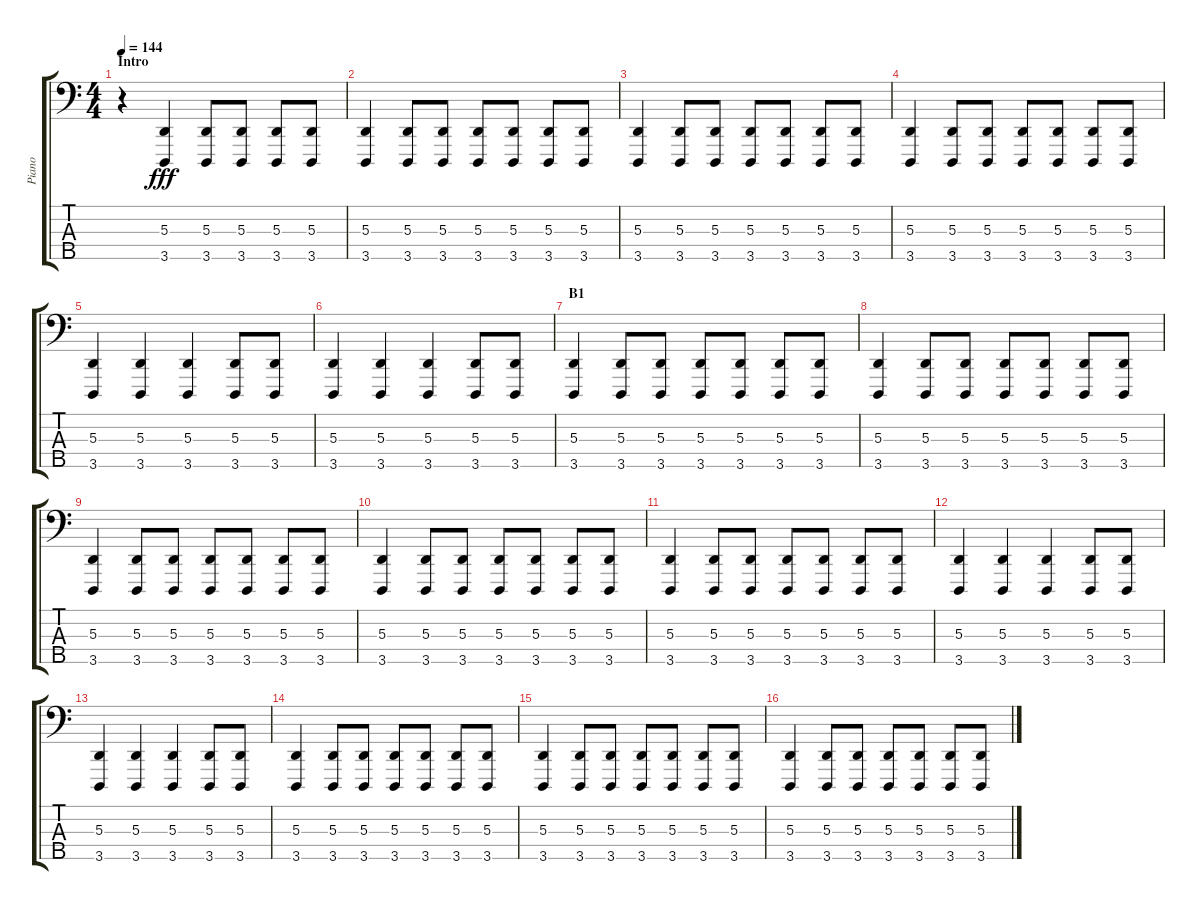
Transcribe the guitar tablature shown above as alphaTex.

\track ("Piano" "Piano") {instrument acousticgrandpiano}
\staff {score tabs}
\tuning (G2 D2 A1 E1 B0) {hide}
\ts (4 4)
\section ("" "Intro")
\tempo 144
\clef f4
\ks c
r.4{dy fff instrument acousticgrandpiano} (5.3 3.5).4 (5.3 3.5).8 (5.3 3.5).8 (5.3 3.5).8 (5.3 3.5).8 |
(5.3 3.5).4 (5.3 3.5).8 (5.3 3.5).8 (5.3 3.5).8 (5.3 3.5).8 (5.3 3.5).8 (5.3 3.5).8 |
(5.3 3.5).4 (5.3 3.5).8 (5.3 3.5).8 (5.3 3.5).8 (5.3 3.5).8 (5.3 3.5).8 (5.3 3.5).8 |
(5.3 3.5).4 (5.3 3.5).8 (5.3 3.5).8 (5.3 3.5).8 (5.3 3.5).8 (5.3 3.5).8 (5.3 3.5).8 |
(5.3 3.5).4 (5.3 3.5).4 (5.3 3.5).4 (5.3 3.5).8 (5.3 3.5).8 |
(5.3 3.5).4 (5.3 3.5).4 (5.3 3.5).4 (5.3 3.5).8 (5.3 3.5).8 |
\section ("" "B1")
(5.3 3.5).4 (5.3 3.5).8 (5.3 3.5).8 (5.3 3.5).8 (5.3 3.5).8 (5.3 3.5).8 (5.3 3.5).8 |
(5.3 3.5).4 (5.3 3.5).8 (5.3 3.5).8 (5.3 3.5).8 (5.3 3.5).8 (5.3 3.5).8 (5.3 3.5).8 |
(5.3 3.5).4 (5.3 3.5).8 (5.3 3.5).8 (5.3 3.5).8 (5.3 3.5).8 (5.3 3.5).8 (5.3 3.5).8 |
(5.3 3.5).4 (5.3 3.5).8 (5.3 3.5).8 (5.3 3.5).8 (5.3 3.5).8 (5.3 3.5).8 (5.3 3.5).8 |
(5.3 3.5).4 (5.3 3.5).8 (5.3 3.5).8 (5.3 3.5).8 (5.3 3.5).8 (5.3 3.5).8 (5.3 3.5).8 |
(5.3 3.5).4 (5.3 3.5).4 (5.3 3.5).4 (5.3 3.5).8 (5.3 3.5).8 |
(5.3 3.5).4 (5.3 3.5).4 (5.3 3.5).4 (5.3 3.5).8 (5.3 3.5).8 |
(5.3 3.5).4 (5.3 3.5).8 (5.3 3.5).8 (5.3 3.5).8 (5.3 3.5).8 (5.3 3.5).8 (5.3 3.5).8 |
(5.3 3.5).4 (5.3 3.5).8 (5.3 3.5).8 (5.3 3.5).8 (5.3 3.5).8 (5.3 3.5).8 (5.3 3.5).8 |
(5.3 3.5).4 (5.3 3.5).8 (5.3 3.5).8 (5.3 3.5).8 (5.3 3.5).8 (5.3 3.5).8 (5.3 3.5).8
